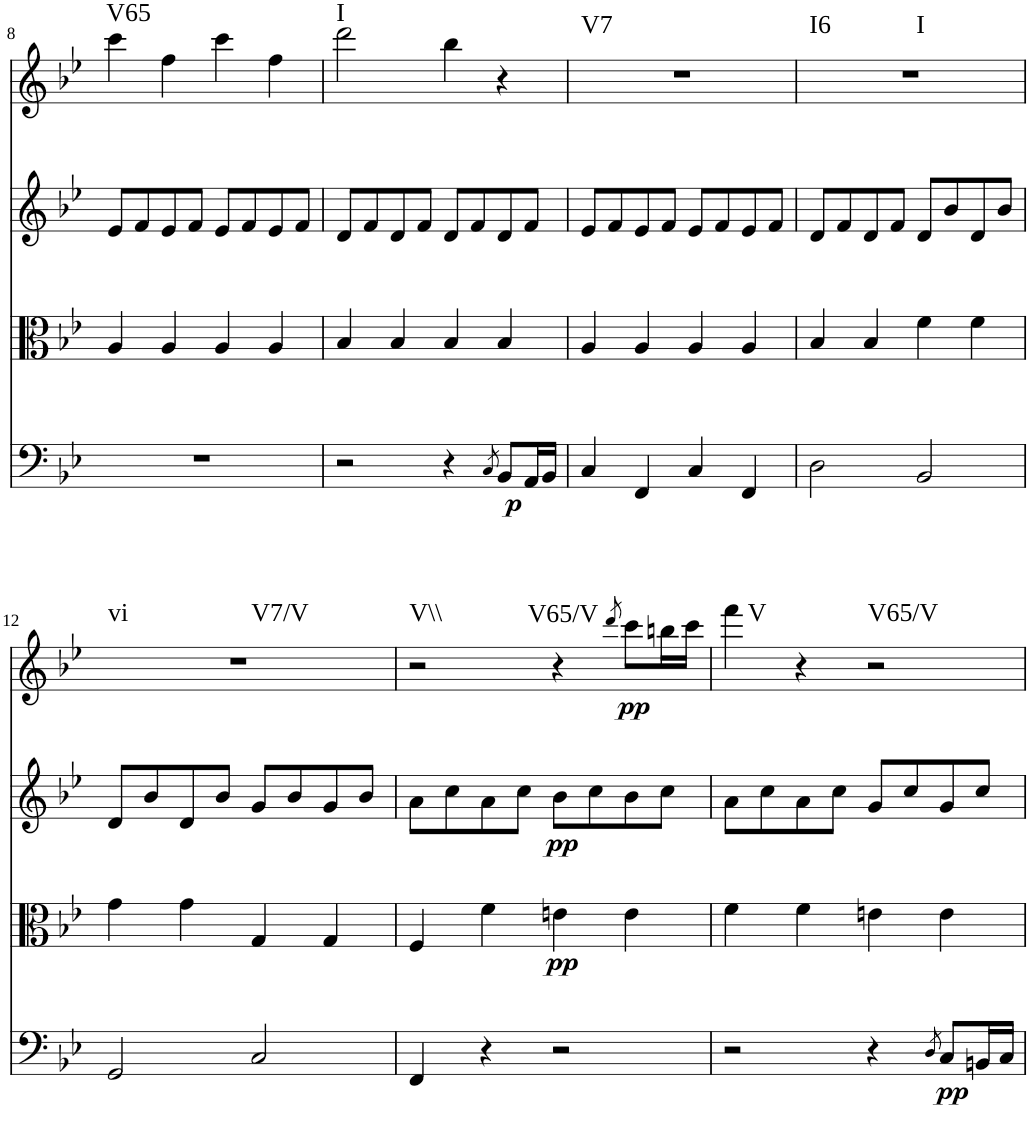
**kern	**dynam	**kern	**dynam	**kern	**dynam	**kern	**dynam	**harte
*part4	*part4	*part3	*part3	*part2	*part2	*part1	*part1	*part1
*staff4	*staff4	*staff3	*staff3	*staff2	*staff2	*staff1	*staff1	*
*I"Violoncello	*	*I"Viola	*	*I"Violin II	*	*I"Violin I	*	*
*I'Vc	*	*I'Vla	*	*I'Vln	*	*I'Vln	*	*
!!LO:PB:g=z
*clefF4	*	*clefC3	*	*clefG2	*	*clefG2	*	*
*k[b-e-]	*	*k[b-e-]	*	*k[b-e-]	*	*k[b-e-]	*	*
*B-:	*	*B-:	*	*B-:	*	*B-:	*	*
*M2/2	*	*M2/2	*	*M2/2	*	*M2/2	*	*
=8	=8	=8	=8	=8	=8	=8	=8	=8
!	!	!	!	!	!	!	!	!LO:H:kt=V65
1r	.	4A/	.	8e-/L	.	4ccc\	.	N
.	.	.	.	8f/	.	.	.	.
.	.	4A/	.	8e-/	.	4ff\	.	.
.	.	.	.	8f/J	.	.	.	.
.	.	4A/	.	8e-/L	.	4ccc\	.	.
.	.	.	.	8f/	.	.	.	.
.	.	4A/	.	8e-/	.	4ff\	.	.
.	.	.	.	8f/J	.	.	.	.
=9	=9	=9	=9	=9	=9	=9	=9	=9
!	!	!	!	!	!	!	!	!LO:H:kt=I
2r	.	4B-/	.	8d/L	.	2ddd\	.	N
.	.	.	.	8f/	.	.	.	.
.	.	4B-/	.	8d/	.	.	.	.
.	.	.	.	8f/J	.	.	.	.
4r	.	4B-/	.	8d/L	.	4bb-\	.	.
.	.	.	.	8f/	.	.	.	.
8qC/	.	.	.	.	.	.	.	.
!	!LO:DY:b	!	!	!	!	!	!	!
8BB-/L	p	4B-/	.	8d/	.	4r	.	.
16AA/L	.	.	.	8f/J	.	.	.	.
16BB-/JJ	.	.	.	.	.	.	.	.
=10	=10	=10	=10	=10	=10	=10	=10	=10
!	!	!	!	!	!	!	!	!LO:H:kt=V7
4C/	.	4A/	.	8e-/L	.	1r	.	N
.	.	.	.	8f/	.	.	.	.
4FF/	.	4A/	.	8e-/	.	.	.	.
.	.	.	.	8f/J	.	.	.	.
4C/	.	4A/	.	8e-/L	.	.	.	.
.	.	.	.	8f/	.	.	.	.
4FF/	.	4A/	.	8e-/	.	.	.	.
.	.	.	.	8f/J	.	.	.	.
=11	=11	=11	=11	=11	=11	=11	=11	=11
!	!	!	!	!	!	!	!	!LO:H:n=1:kt=I6
!	!	!	!	!	!	!	!	!LO:H:n=2:kt=I
2D\	.	4B-/	.	8d/L	.	1r	.	N N
.	.	.	.	8f/	.	.	.	.
.	.	4B-/	.	8d/	.	.	.	.
.	.	.	.	8f/J	.	.	.	.
2BB-/	.	4f\	.	8d/L	.	.	.	.
.	.	.	.	8b-/	.	.	.	.
.	.	4f\	.	8d/	.	.	.	.
.	.	.	.	8b-/J	.	.	.	.
!!LO:LB:g=z
=12	=12	=12	=12	=12	=12	=12	=12	=12
!	!	!	!	!	!	!	!	!LO:H:n=1:kt=vi
!	!	!	!	!	!	!	!	!LO:H:n=2:kt=V7/V
2GG/	.	4g\	.	8d/L	.	1r	.	N N
.	.	.	.	8b-/	.	.	.	.
.	.	4g\	.	8d/	.	.	.	.
.	.	.	.	8b-/J	.	.	.	.
2C/	.	4G/	.	8g/L	.	.	.	.
.	.	.	.	8b-/	.	.	.	.
.	.	4G/	.	8g/	.	.	.	.
.	.	.	.	8b-/J	.	.	.	.
=13	=13	=13	=13	=13	=13	=13	=13	=13
!	!	!	!	!	!	!	!	!LO:H:kt=V\\
4FF/	.	4F/	.	8a\L	.	2r	.	N
.	.	.	.	8cc\	.	.	.	.
4r	.	4f\	.	8a\	.	.	.	.
.	.	.	.	8cc\J	.	.	.	.
!	!	!	!LO:DY:b	!	!LO:DY:b	!	!	!LO:H:kt=V65/V
2r	.	4en\	pp	8b-\L	pp	4r	.	N
.	.	.	.	8cc\	.	.	.	.
.	.	.	.	.	.	8qddd/	.	.
!	!	!	!	!	!	!	!LO:DY:b	!
.	.	4e\	.	8b-\	.	8ccc\L	pp	.
.	.	.	.	8cc\J	.	16bbn\L	.	.
.	.	.	.	.	.	16ccc\JJ	.	.
=14	=14	=14	=14	=14	=14	=14	=14	=14
!	!	!	!	!	!	!	!	!LO:H:kt=V
2r	.	4f\	.	8a\L	.	4fff\	.	N
.	.	.	.	8cc\	.	.	.	.
.	.	4f\	.	8a\	.	4r	.	.
.	.	.	.	8cc\J	.	.	.	.
!	!	!	!	!	!	!	!	!LO:H:kt=V65/V
4r	.	4en\	.	8g/L	.	2r	.	N
.	.	.	.	8cc/	.	.	.	.
8qD/	.	.	.	.	.	.	.	.
!	!LO:DY:b	!	!	!	!	!	!	!
8C/L	pp	4e\	.	8g/	.	.	.	.
16BBn/L	.	.	.	8cc/J	.	.	.	.
16C/JJ	.	.	.	.	.	.	.	.
=	=	=	=	=	=	=	=	=
*-	*-	*-	*-	*-	*-	*-	*-	*-
